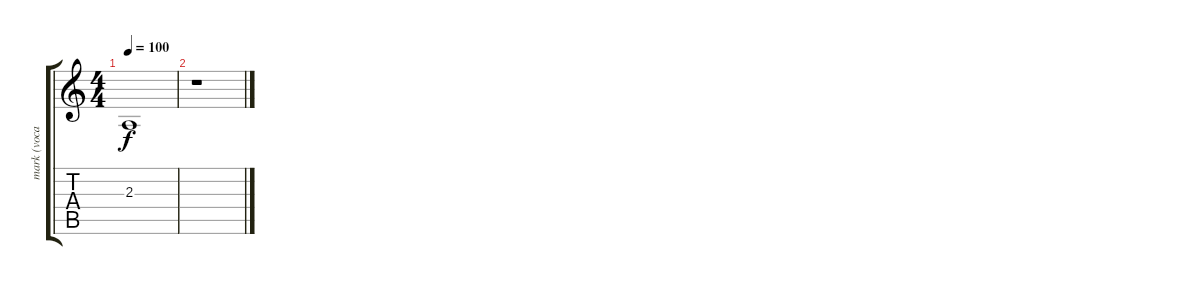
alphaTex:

\track ("mark (vocals)" "mark (voca") {instrument brightacousticpiano}
\staff {score tabs}
\tuning (E4 B3 G3 D3 A2 E2) {hide}
\ts (4 4)
\tempo 100
\clef g2
\ks c
2.3.1{dy f} |
r.1
